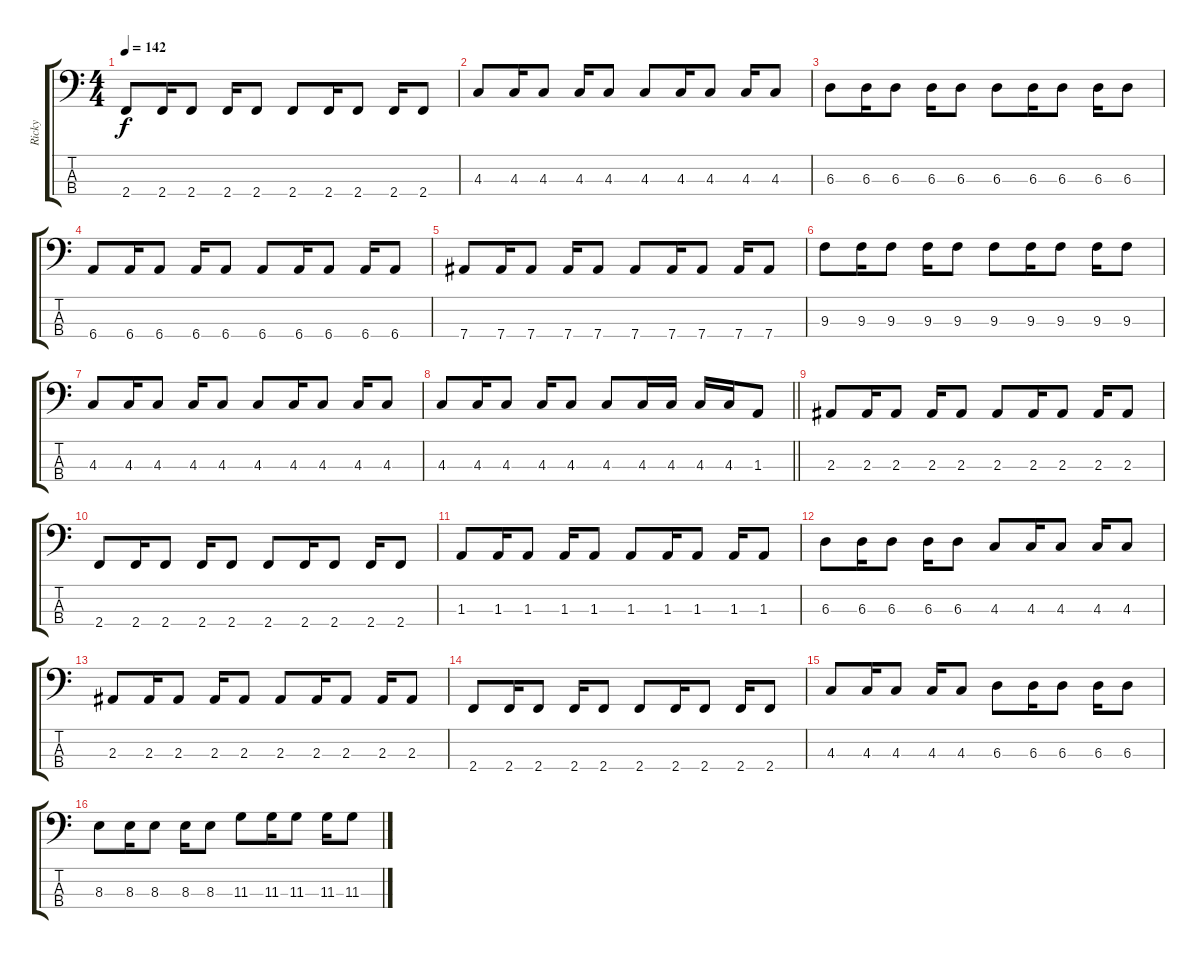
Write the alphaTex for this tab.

\track ("Ricky" "Ricky") {instrument electricbasspick}
\staff {score tabs}
\tuning (Gb2 Db2 Ab1 Eb1) {hide}
\ts (4 4)
\tempo 142
\clef f4
\ks c
2.4.8{dy f} 2.4.16 2.4.8 2.4.16 2.4.8 2.4.8 2.4.16 2.4.8 2.4.16 2.4.8 |
4.3.8 4.3.16 4.3.8 4.3.16 4.3.8 4.3.8 4.3.16 4.3.8 4.3.16 4.3.8 |
6.3.8 6.3.16 6.3.8 6.3.16 6.3.8 6.3.8 6.3.16 6.3.8 6.3.16 6.3.8 |
6.4.8 6.4.16 6.4.8 6.4.16 6.4.8 6.4.8 6.4.16 6.4.8 6.4.16 6.4.8 |
7.4.8 7.4.16 7.4.8 7.4.16 7.4.8 7.4.8 7.4.16 7.4.8 7.4.16 7.4.8 |
9.3.8 9.3.16 9.3.8 9.3.16 9.3.8 9.3.8 9.3.16 9.3.8 9.3.16 9.3.8 |
4.3.8 4.3.16 4.3.8 4.3.16 4.3.8 4.3.8 4.3.16 4.3.8 4.3.16 4.3.8 |
\barLineRight lightlight
4.3.8 4.3.16 4.3.8 4.3.16 4.3.8 4.3.8 4.3.16 4.3.16 4.3.16 4.3.16 1.3.8 |
\section ("" "")
2.3.8 2.3.16 2.3.8 2.3.16 2.3.8 2.3.8 2.3.16 2.3.8 2.3.16 2.3.8 |
2.4.8 2.4.16 2.4.8 2.4.16 2.4.8 2.4.8 2.4.16 2.4.8 2.4.16 2.4.8 |
1.3.8 1.3.16 1.3.8 1.3.16 1.3.8 1.3.8 1.3.16 1.3.8 1.3.16 1.3.8 |
6.3.8 6.3.16 6.3.8 6.3.16 6.3.8 4.3.8 4.3.16 4.3.8 4.3.16 4.3.8 |
2.3.8 2.3.16 2.3.8 2.3.16 2.3.8 2.3.8 2.3.16 2.3.8 2.3.16 2.3.8 |
2.4.8 2.4.16 2.4.8 2.4.16 2.4.8 2.4.8 2.4.16 2.4.8 2.4.16 2.4.8 |
4.3.8 4.3.16 4.3.8 4.3.16 4.3.8 6.3.8 6.3.16 6.3.8 6.3.16 6.3.8 |
8.3.8 8.3.16 8.3.8 8.3.16 8.3.8 11.3.8 11.3.16 11.3.8 11.3.16 11.3.8
